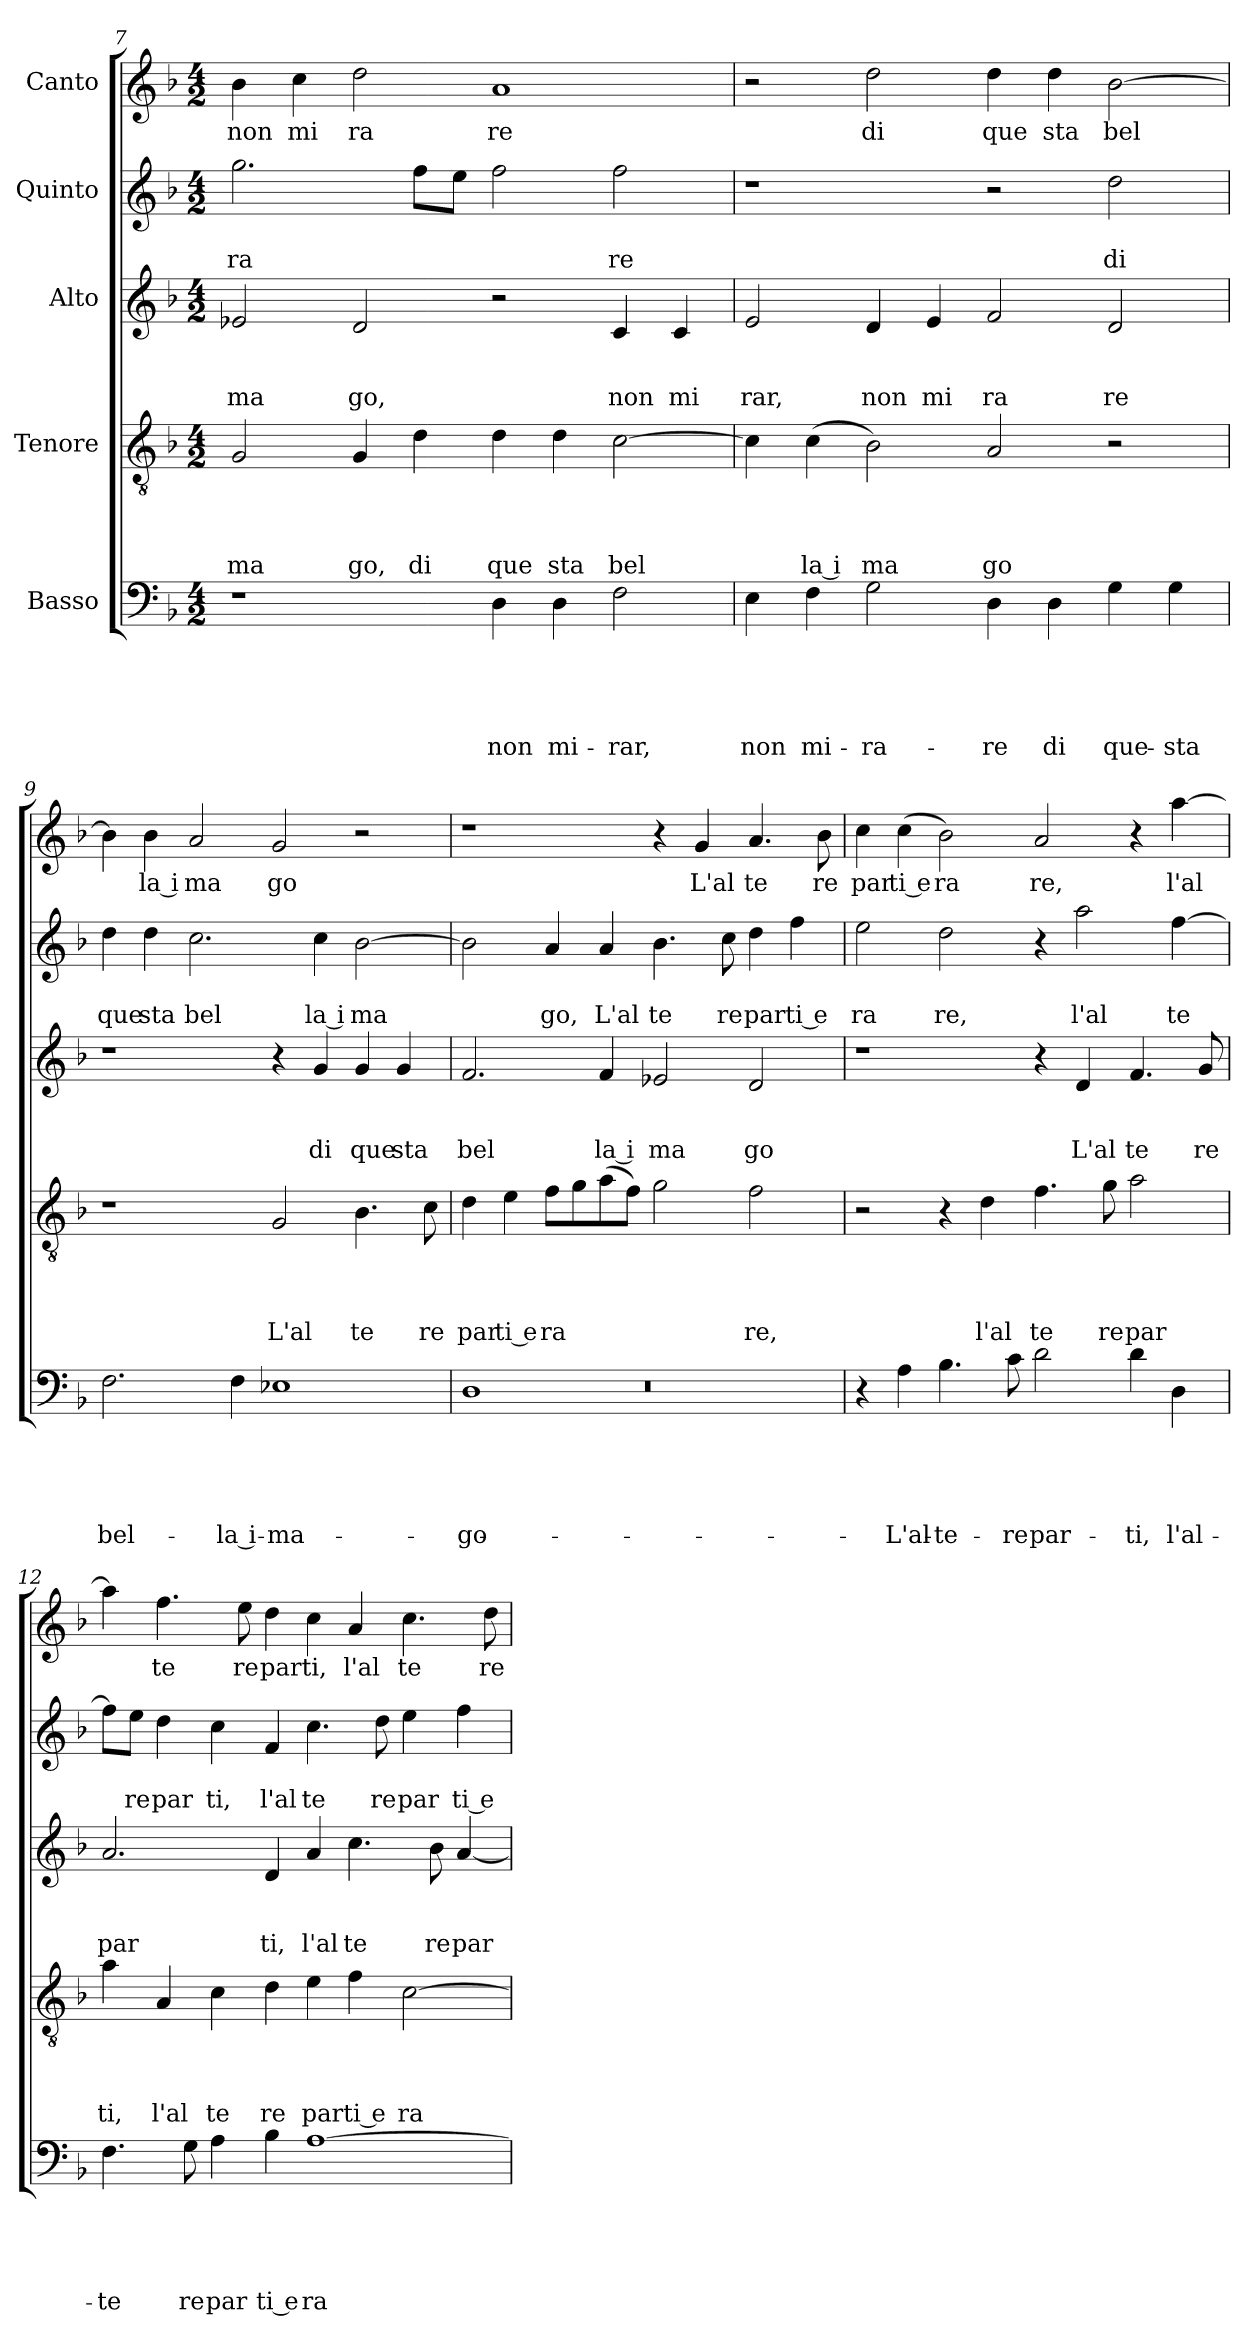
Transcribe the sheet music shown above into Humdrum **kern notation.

**kern	**text	**text	**text	**text	**text	**kern	**text	**text	**text	**text	**kern	**text	**text	**text	**kern	**text	**text	**kern	**text
*part5	*part5	*part5	*part5	*part5	*part5	*part4	*part4	*part4	*part4	*part4	*part3	*part3	*part3	*part3	*part2	*part2	*part2	*part1	*part1
*staff5	*staff5	*staff5	*staff5	*staff5	*staff5	*staff4	*staff4	*staff4	*staff4	*staff4	*staff3	*staff3	*staff3	*staff3	*staff2	*staff2	*staff2	*staff1	*staff1
*I"Basso	*	*	*	*	*	*I"Tenore	*	*	*	*	*I"Alto	*	*	*	*I"Quinto	*	*	*I"Canto	*
*clefF4	*	*	*	*	*	*clefGv2	*	*	*	*	*clefG2	*	*	*	*clefG2	*	*	*clefG2	*
*k[b-]	*	*	*	*	*	*k[b-]	*	*	*	*	*k[b-]	*	*	*	*k[b-]	*	*	*k[b-]	*
*F:	*	*	*	*	*	*F:	*	*	*	*	*F:	*	*	*	*F:	*	*	*F:	*
*M4/2	*	*	*	*	*	*M4/2	*	*	*	*	*M4/2	*	*	*	*M4/2	*	*	*M4/2	*
=7	=7	=7	=7	=7	=7	=7	=7	=7	=7	=7	=7	=7	=7	=7	=7	=7	=7	=7	=7
!	!	!	!	!	!	!	!	!	!	!LO:LY:b	!	!	!	!LO:LY:b	!	!	!LO:LY:b	!	!LO:LY:b
1r	.	.	.	.	.	2G/	.	.	.	ma	2e-X/	.	.	ma	2.gg\	.	ra	4b-\	non
!	!	!	!	!	!	!	!	!	!	!	!	!	!	!	!	!	!	!	!LO:LY:b
.	.	.	.	.	.	.	.	.	.	.	.	.	.	.	.	.	.	4cc\	mi
!	!	!	!	!	!	!	!	!	!	!LO:LY:b	!	!	!	!LO:LY:b	!	!	!	!	!LO:LY:b
.	.	.	.	.	.	4G/	.	.	.	go,	2d/	.	.	go,	.	.	.	2dd\	ra
!	!	!	!	!	!	!	!	!	!	!LO:LY:b	!	!	!	!	!	!	!	!	!
.	.	.	.	.	.	4d\	.	.	.	di	.	.	.	.	8ff\L	.	.	.	.
.	.	.	.	.	.	.	.	.	.	.	.	.	.	.	8ee\J	.	.	.	.
!	!	!	!	!	!LO:LY:b	!	!	!	!	!LO:LY:b	!	!	!	!	!	!	!	!	!LO:LY:b
4D\	.	.	.	.	non	4d\	.	.	.	que	2r	.	.	.	2ff\	.	.	1a	re
!	!	!	!	!	!LO:LY:b	!	!	!	!	!LO:LY:b	!	!	!	!	!	!	!	!	!
4D\	.	.	.	.	mi-	4d\	.	.	.	sta	.	.	.	.	.	.	.	.	.
!	!	!	!	!	!LO:LY:b	!	!	!	!	!LO:LY:b	!	!	!	!LO:LY:b	!	!	!LO:LY:b	!	!
2F\	.	.	.	.	-rar,	[<2c\	.	.	.	bel	4c/	.	.	non	2ff\	.	re	.	.
!	!	!	!	!	!	!	!	!	!	!	!	!	!	!LO:LY:b	!	!	!	!	!
.	.	.	.	.	.	.	.	.	.	.	4c/	.	.	mi	.	.	.	.	.
!!LO:LB:g=z
=8	=8	=8	=8	=8	=8	=8	=8	=8	=8	=8	=8	=8	=8	=8	=8	=8	=8	=8	=8
!	!	!	!	!	!LO:LY:b	!	!	!	!	!	!	!	!	!LO:LY:b	!	!	!	!	!
4E\	.	.	.	.	non	4c\]	.	.	.	.	2e/	.	.	rar,	1r	.	.	2r	.
!	!	!	!	!	!LO:LY:b	!	!	!	!	!LO:LY:b:rj	!	!	!	!	!	!	!	!	!
4F\	.	.	.	.	mi-	(<4c\	.	.	.	la i	.	.	.	.	.	.	.	.	.
!	!	!	!	!	!LO:LY:b	!	!	!	!	!LO:LY:b	!	!	!	!LO:LY:b	!	!	!	!	!LO:LY:b
2G\	.	.	.	.	-ra-	2B-\)	.	.	.	ma	4d/	.	.	non	.	.	.	2dd\	di
!	!	!	!	!	!	!	!	!	!	!	!	!	!	!LO:LY:b	!	!	!	!	!
.	.	.	.	.	.	.	.	.	.	.	4e/	.	.	mi	.	.	.	.	.
!	!	!	!	!	!LO:LY:b	!	!	!	!	!LO:LY:b	!	!	!	!LO:LY:b	!	!	!	!	!LO:LY:b
4D\	.	.	.	.	-re	2A/	.	.	.	go	2f/	.	.	ra	2r	.	.	4dd\	que
!	!	!	!	!	!LO:LY:b	!	!	!	!	!	!	!	!	!	!	!	!	!	!LO:LY:b
4D\	.	.	.	.	di	.	.	.	.	.	.	.	.	.	.	.	.	4dd\	sta
!	!	!	!	!	!LO:LY:b	!	!	!	!	!	!	!	!	!LO:LY:b	!	!	!LO:LY:b	!	!LO:LY:b
4G\	.	.	.	.	que-	2r	.	.	.	.	2d/	.	.	re	2dd\	.	di	[>2b-\	bel
!	!	!	!	!	!LO:LY:b	!	!	!	!	!	!	!	!	!	!	!	!	!	!
4G\	.	.	.	.	-sta	.	.	.	.	.	.	.	.	.	.	.	.	.	.
=9	=9	=9	=9	=9	=9	=9	=9	=9	=9	=9	=9	=9	=9	=9	=9	=9	=9	=9	=9
!	!	!	!	!	!LO:LY:b	!	!	!	!	!	!	!	!	!	!	!	!LO:LY:b	!	!
2.F\	.	.	.	.	bel-	1r	.	.	.	.	1r	.	.	.	4dd\	.	que	4b-\]	.
!	!	!	!	!	!	!	!	!	!	!	!	!	!	!	!	!	!LO:LY:b	!	!LO:LY:b:rj
.	.	.	.	.	.	.	.	.	.	.	.	.	.	.	4dd\	.	sta	4b-\	la i
!	!	!	!	!	!	!	!	!	!	!	!	!	!	!	!	!	!LO:LY:b	!	!LO:LY:b
.	.	.	.	.	.	.	.	.	.	.	.	.	.	.	(2.cc\	.	bel	2a/	ma
!	!	!	!	!	!LO:LY:b:rj	!	!	!	!	!	!	!	!	!	!	!	!	!	!
4F\	.	.	.	.	-la i-	.	.	.	.	.	.	.	.	.	.	.	.	.	.
!	!	!	!	!	!LO:LY:b	!	!	!	!	!LO:LY:b	!	!	!	!	!	!	!	!	!LO:LY:b
1E-X	.	.	.	.	-ma-	2G/	.	.	.	L'al	4r	.	.	.	.	.	.	2g/	go
!	!	!	!	!	!	!	!	!	!	!	!	!	!	!LO:LY:b	!	!	!LO:LY:b:rj	!	!
.	.	.	.	.	.	.	.	.	.	.	4g/	.	.	di	4cc\	.	la i	.	.
!	!	!	!	!	!	!	!	!	!	!LO:LY:b	!	!	!	!LO:LY:b	!	!	!LO:LY:b	!	!
.	.	.	.	.	.	4.B-\	.	.	.	te	4g/	.	.	que	[>2b-\	.	ma	2r	.
!	!	!	!	!	!	!	!	!	!	!	!	!	!	!LO:LY:b	!	!	!	!	!
.	.	.	.	.	.	.	.	.	.	.	4g/	.	.	sta	.	.	.	.	.
!	!	!	!	!	!	!	!	!	!	!LO:LY:b	!	!	!	!	!	!	!	!	!
.	.	.	.	.	.	8c\	.	.	.	re	.	.	.	.	.	.	.	.	.
=10	=10	=10	=10	=10	=10	=10	=10	=10	=10	=10	=10	=10	=10	=10	=10	=10	=10	=10	=10
*^	*	*	*	*	*	*	*	*	*	*	*	*	*	*	*	*	*	*	*
*	*^	*	*	*	*	*	*	*	*	*	*	*	*	*	*	*	*	*	*	*
!	!	!LO:N:vis=1	!	!	!	!	!LO:LY:b	!	!	!	!	!LO:LY:b	!	!	!	!LO:LY:b	!	!	!	!	!
0ryy	1D	0r	.	.	.	.	-go	4d\	.	.	.	par	2.f/	.	.	bel	2b-\]	.	.	1r	.
!	!	!	!	!	!	!	!	!	!	!	!	!LO:LY:b:rj	!	!	!	!	!	!	!	!	!
.	.	.	.	.	.	.	.	4e\	.	.	.	ti e	.	.	.	.	.	.	.	.	.
!	!	!	!	!	!	!	!	!	!	!	!	!LO:LY:b	!	!	!	!	!	!	!LO:LY:b	!	!
.	.	.	.	.	.	.	.	8f\L	.	.	.	ra	.	.	.	.	4a/	.	go,	.	.
.	.	.	.	.	.	.	.	8g\	.	.	.	.	.	.	.	.	.	.	.	.	.
!	!	!	!	!	!	!	!	!	!	!	!	!	!	!	!	!LO:LY:b:rj	!	!	!LO:LY:b	!	!
.	.	.	.	.	.	.	.	(>8a\	.	.	.	.	4f/	.	.	la i	4a/	.	L'al	.	.
.	.	.	.	.	.	.	.	8f\J)	.	.	.	.	.	.	.	.	.	.	.	.	.
!	!	!	!	!	!	!	!	!	!	!	!	!	!	!	!	!LO:LY:b	!	!	!LO:LY:b	!	!
.	1ryy	.	.	.	.	.	.	2g\	.	.	.	.	2e-X/	.	.	ma	4.b-\	.	te	4r	.
!	!	!	!	!	!	!	!	!	!	!	!	!	!	!	!	!	!	!	!	!	!LO:LY:b
.	.	.	.	.	.	.	.	.	.	.	.	.	.	.	.	.	.	.	.	4g/	L'al
!	!	!	!	!	!	!	!	!	!	!	!	!	!	!	!	!	!	!	!LO:LY:b	!	!
.	.	.	.	.	.	.	.	.	.	.	.	.	.	.	.	.	8cc\	.	re	.	.
!	!	!	!	!	!	!	!	!	!	!	!	!LO:LY:b	!	!	!	!LO:LY:b	!	!	!LO:LY:b	!	!LO:LY:b
.	.	.	.	.	.	.	.	2f\	.	.	.	re,	2d/	.	.	go	4dd\	.	par	4.a/	te
!	!	!	!	!	!	!	!	!	!	!	!	!	!	!	!	!	!	!	!LO:LY:b:rj	!	!
.	.	.	.	.	.	.	.	.	.	.	.	.	.	.	.	.	4ff\	.	ti e	.	.
!	!	!	!	!	!	!	!	!	!	!	!	!	!	!	!	!	!	!	!	!	!LO:LY:b
.	.	.	.	.	.	.	.	.	.	.	.	.	.	.	.	.	.	.	.	8b-\	re
*v	*v	*v	*	*	*	*	*	*	*	*	*	*	*	*	*	*	*	*	*	*	*
=11	=11	=11	=11	=11	=11	=11	=11	=11	=11	=11	=11	=11	=11	=11	=11	=11	=11	=11	=11
!	!	!	!	!	!	!	!	!	!	!	!	!	!	!	!	!	!LO:LY:b	!	!LO:LY:b
4r	.	.	.	.	.	2r	.	.	.	.	1r	.	.	.	2ee\	.	ra	4cc\	par
!	!	!	!	!	!LO:LY:b	!	!	!	!	!	!	!	!	!	!	!	!	!	!LO:LY:b:rj
4A\	.	.	.	.	L'al-	.	.	.	.	.	.	.	.	.	.	.	.	(<4cc\	ti e
!	!	!	!	!	!LO:LY:b	!	!	!	!	!	!	!	!	!	!	!	!LO:LY:b	!	!LO:LY:b
4.B-\	.	.	.	.	-te-	4r	.	.	.	.	.	.	.	.	2dd\	.	re,	2b-\)	ra
!	!	!	!	!	!	!	!	!	!	!LO:LY:b	!	!	!	!	!	!	!	!	!
.	.	.	.	.	.	4d\	.	.	.	l'al	.	.	.	.	.	.	.	.	.
!	!	!	!	!	!LO:LY:b	!	!	!	!	!	!	!	!	!	!	!	!	!	!
8c\	.	.	.	.	-re	.	.	.	.	.	.	.	.	.	.	.	.	.	.
!	!	!	!	!	!LO:LY:b	!	!	!	!	!LO:LY:b	!	!	!	!	!	!	!	!	!LO:LY:b
2d\	.	.	.	.	par-	4.f\	.	.	.	te	4r	.	.	.	4r	.	.	2a/	re,
!	!	!	!	!	!	!	!	!	!	!	!	!	!	!LO:LY:b	!	!	!LO:LY:b	!	!
.	.	.	.	.	.	.	.	.	.	.	4d/	.	.	L'al	2aa\	.	l'al	.	.
!	!	!	!	!	!	!	!	!	!	!LO:LY:b	!	!	!	!	!	!	!	!	!
.	.	.	.	.	.	8g\	.	.	.	re	.	.	.	.	.	.	.	.	.
!	!	!	!	!	!LO:LY:b	!	!	!	!	!LO:LY:b	!	!	!	!LO:LY:b	!	!	!	!	!
4d\	.	.	.	.	-ti,	2a\	.	.	.	par	4.f/	.	.	te	.	.	.	4r	.
!	!	!	!	!	!LO:LY:b	!	!	!	!	!	!	!	!	!	!	!	!LO:LY:b	!	!LO:LY:b
4D\	.	.	.	.	l'al-	.	.	.	.	.	.	.	.	.	[>4ff\	.	te	[>4aa\	l'al
!	!	!	!	!	!	!	!	!	!	!	!	!	!	!LO:LY:b	!	!	!	!	!
.	.	.	.	.	.	.	.	.	.	.	8g/	.	.	re	.	.	.	.	.
!!LO:PB:g=z
=12	=12	=12	=12	=12	=12	=12	=12	=12	=12	=12	=12	=12	=12	=12	=12	=12	=12	=12	=12
!	!	!	!	!	!LO:LY:b	!	!	!	!	!LO:LY:b	!	!	!	!LO:LY:b	!	!	!	!	!
4.F\	.	.	.	.	-te	4a\	.	.	.	ti,	2.a/	.	.	par	8ff\L]	.	.	4aa\]	.
!	!	!	!	!	!	!	!	!	!	!	!	!	!	!	!	!	!LO:LY:b	!	!
.	.	.	.	.	.	.	.	.	.	.	.	.	.	.	8ee\J	.	re	.	.
!	!	!	!	!	!	!	!	!	!	!LO:LY:b	!	!	!	!	!	!	!LO:LY:b	!	!LO:LY:b
.	.	.	.	.	.	4A/	.	.	.	l'al	.	.	.	.	4dd\	.	par	4.ff\	te
!	!	!	!	!	!LO:LY:b	!	!	!	!	!	!	!	!	!	!	!	!	!	!
8G\	.	.	.	.	re	.	.	.	.	.	.	.	.	.	.	.	.	.	.
!	!	!	!	!	!LO:LY:b	!	!	!	!	!LO:LY:b	!	!	!	!	!	!	!LO:LY:b	!	!
4A\	.	.	.	.	par	4c\	.	.	.	te	.	.	.	.	4cc\	.	ti,	.	.
!	!	!	!	!	!	!	!	!	!	!	!	!	!	!	!	!	!	!	!LO:LY:b
.	.	.	.	.	.	.	.	.	.	.	.	.	.	.	.	.	.	8ee\	re
!	!	!	!	!	!LO:LY:b:rj	!	!	!	!	!LO:LY:b	!	!	!	!LO:LY:b	!	!	!LO:LY:b	!	!LO:LY:b
4B-\	.	.	.	.	ti e	4d\	.	.	.	re	4d/	.	.	ti,	4f/	.	l'al	4dd\	par
!	!	!	!	!	!LO:LY:b	!	!	!	!	!LO:LY:b	!	!	!	!LO:LY:b	!	!	!LO:LY:b	!	!LO:LY:b
[>1A	.	.	.	.	ra	4e\	.	.	.	par	4a/	.	.	l'al	4.cc\	.	te	4cc\	ti,
!	!	!	!	!	!	!	!	!	!	!LO:LY:b:rj	!	!	!	!LO:LY:b	!	!	!	!	!LO:LY:b
.	.	.	.	.	.	4f\	.	.	.	ti e	4.cc\	.	.	te	.	.	.	4a/	l'al
!	!	!	!	!	!	!	!	!	!	!	!	!	!	!	!	!	!LO:LY:b	!	!
.	.	.	.	.	.	.	.	.	.	.	.	.	.	.	8dd\	.	re	.	.
!	!	!	!	!	!	!	!	!	!	!LO:LY:b	!	!	!	!	!	!	!LO:LY:b	!	!LO:LY:b
.	.	.	.	.	.	[>2c\	.	.	.	ra	.	.	.	.	4ee\	.	par	4.cc\	te
!	!	!	!	!	!	!	!	!	!	!	!	!	!	!LO:LY:b	!	!	!	!	!
.	.	.	.	.	.	.	.	.	.	.	8b-\	.	.	re	.	.	.	.	.
!	!	!	!	!	!	!	!	!	!	!	!	!	!	!LO:LY:b	!	!	!LO:LY:b:rj	!	!
.	.	.	.	.	.	.	.	.	.	.	[<4a/	.	.	par	4ff\	.	ti e	.	.
!	!	!	!	!	!	!	!	!	!	!	!	!	!	!	!	!	!	!	!LO:LY:b
.	.	.	.	.	.	.	.	.	.	.	.	.	.	.	.	.	.	8dd\	re
=	=	=	=	=	=	=	=	=	=	=	=	=	=	=	=	=	=	=	=
*-	*-	*-	*-	*-	*-	*-	*-	*-	*-	*-	*-	*-	*-	*-	*-	*-	*-	*-	*-
